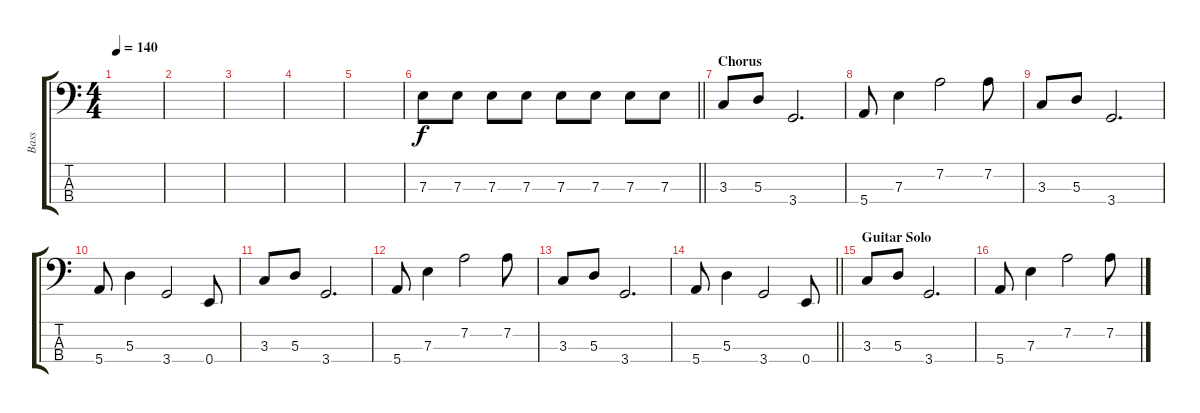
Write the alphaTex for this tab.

\track ("Bass" "Bass") {instrument slapbass2}
\staff {score tabs}
\tuning (G2 D2 A1 E1) {hide}
\ts (4 4)
\tempo 140
\clef f4
\ks c
|
|
|
|
|
\barLineRight lightlight
7.3.8 7.3.8 7.3.8 7.3.8 7.3.8 7.3.8 7.3.8 7.3.8 |
\section ("" "Chorus")
3.3.8 5.3.8 3.4.2{d} |
5.4.8 7.3.4 7.2.2 7.2.8 |
3.3.8 5.3.8 3.4.2{d} |
5.4.8 5.3.4 3.4.2 0.4.8 |
3.3.8 5.3.8 3.4.2{d} |
5.4.8 7.3.4 7.2.2 7.2.8 |
3.3.8 5.3.8 3.4.2{d} |
\barLineRight lightlight
5.4.8 5.3.4 3.4.2 0.4.8 |
\section ("" "Guitar Solo")
3.3.8 5.3.8 3.4.2{d} |
5.4.8 7.3.4 7.2.2 7.2.8
